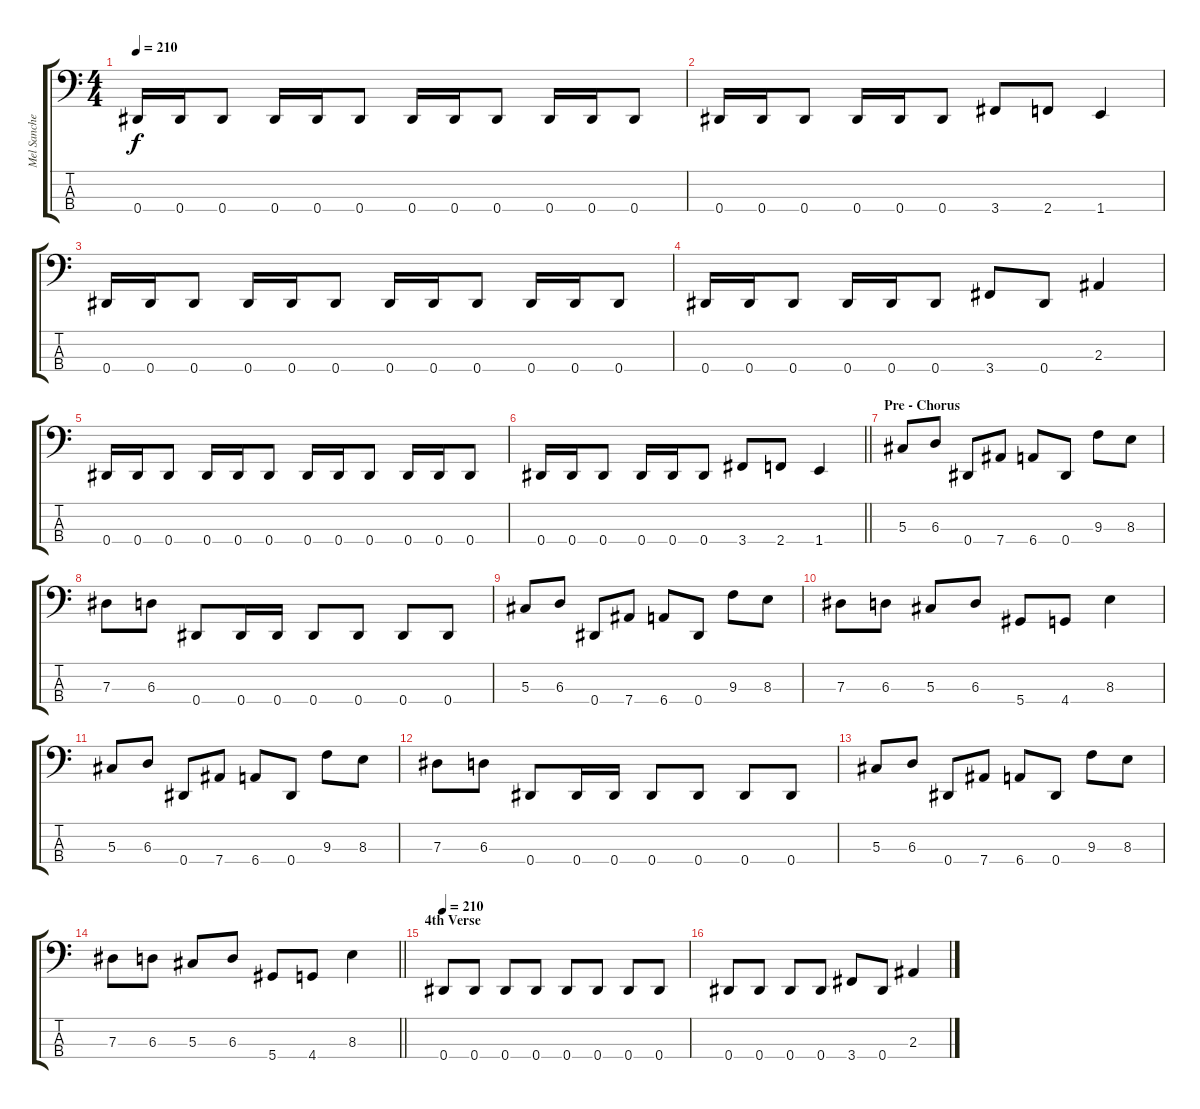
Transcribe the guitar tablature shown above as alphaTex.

\track ("Mel Sanchez" "Mel Sanche") {instrument electricbassfinger}
\staff {score tabs}
\tuning (Gb2 Db2 Ab1 Eb1) {hide}
\ts (4 4)
\tempo 210
\clef f4
\ks c
0.4.16{dy f} 0.4.16 0.4.8 0.4.16 0.4.16 0.4.8 0.4.16 0.4.16 0.4.8 0.4.16 0.4.16 0.4.8 |
0.4.16 0.4.16 0.4.8 0.4.16 0.4.16 0.4.8 3.4.8 2.4.8 1.4.4 |
0.4.16 0.4.16 0.4.8 0.4.16 0.4.16 0.4.8 0.4.16 0.4.16 0.4.8 0.4.16 0.4.16 0.4.8 |
0.4.16 0.4.16 0.4.8 0.4.16 0.4.16 0.4.8 3.4.8 0.4.8 2.3.4 |
0.4.16 0.4.16 0.4.8 0.4.16 0.4.16 0.4.8 0.4.16 0.4.16 0.4.8 0.4.16 0.4.16 0.4.8 |
\barLineRight lightlight
0.4.16 0.4.16 0.4.8 0.4.16 0.4.16 0.4.8 3.4.8 2.4.8 1.4.4 |
\section ("" "Pre - Chorus")
5.3.8 6.3.8 0.4.8 7.4.8 6.4.8 0.4.8 9.3.8 8.3.8 |
7.3.8 6.3.8 0.4.8 0.4.16 0.4.16 0.4.8 0.4.8 0.4.8 0.4.8 |
5.3.8 6.3.8 0.4.8 7.4.8 6.4.8 0.4.8 9.3.8 8.3.8 |
7.3.8 6.3.8 5.3.8 6.3.8 5.4.8 4.4.8 8.3.4 |
5.3.8 6.3.8 0.4.8 7.4.8 6.4.8 0.4.8 9.3.8 8.3.8 |
7.3.8 6.3.8 0.4.8 0.4.16 0.4.16 0.4.8 0.4.8 0.4.8 0.4.8 |
5.3.8 6.3.8 0.4.8 7.4.8 6.4.8 0.4.8 9.3.8 8.3.8 |
\barLineRight lightlight
7.3.8 6.3.8 5.3.8 6.3.8 5.4.8 4.4.8 8.3.4 |
\section ("" "4th Verse")
\tempo 210
0.4.8 0.4.8 0.4.8 0.4.8 0.4.8 0.4.8 0.4.8 0.4.8 |
0.4.8 0.4.8 0.4.8 0.4.8 3.4.8 0.4.8 2.3.4
